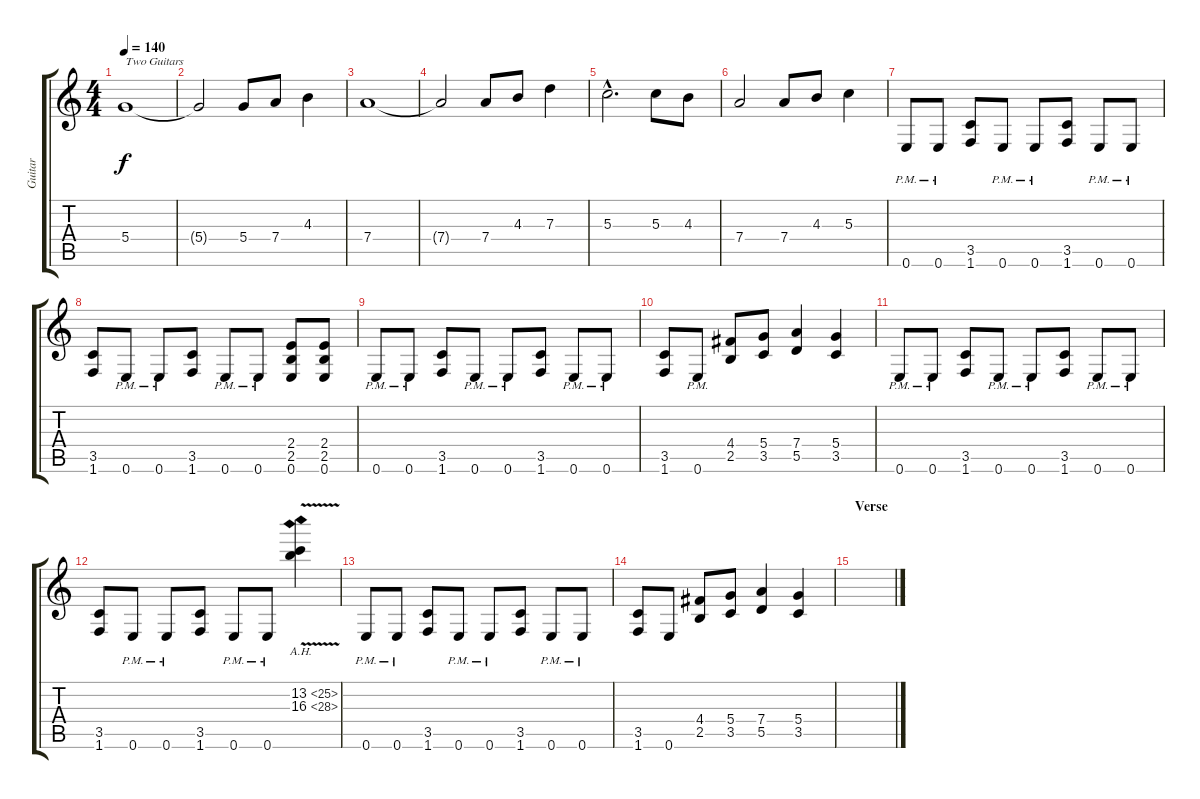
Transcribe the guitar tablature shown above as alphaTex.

\track ("Guitar " "Guitar ") {instrument overdrivenguitar}
\staff {score tabs}
\tuning (E4 B3 G3 D3 A2 E2) {hide}
\ts (4 4)
\tempo 140
\clef g2
\ks c
5.4.1{txt "Two Guitars" dy f} |
5.4{t}.2 5.4.8 7.4.8 4.3.4 |
7.4.1 |
7.4{t}.2 7.4.8 4.3.8 7.3.4 |
5.3{hac}.2{d} 5.3.8 4.3.8 |
7.4.2 7.4.8 4.3.8 5.3.4 |
0.6{pm}.8 0.6{pm}.8 (3.5 1.6).8 0.6{pm}.8 0.6{pm}.8 (3.5 1.6).8 0.6{pm}.8 0.6{pm}.8 |
(3.5 1.6).8 0.6{pm}.8 0.6{pm}.8 (3.5 1.6).8 0.6{pm}.8 0.6{pm}.8 (2.4 2.5 0.6).8 (2.4 2.5 0.6).8 |
0.6{pm}.8 0.6{pm}.8 (3.5 1.6).8 0.6{pm}.8 0.6{pm}.8 (3.5 1.6).8 0.6{pm}.8 0.6{pm}.8 |
(3.5 1.6).8 0.6{pm}.8 (4.4 2.5).8 (5.4 3.5).8 (7.4 5.5).4 (5.4 3.5).4 |
0.6{pm}.8 0.6{pm}.8 (3.5 1.6).8 0.6{pm}.8 0.6{pm}.8 (3.5 1.6).8 0.6{pm}.8 0.6{pm}.8 |
(3.5 1.6).8 0.6{pm}.8 0.6{pm}.8 (3.5 1.6).8 0.6{pm}.8 0.6{pm}.8 (13.2{ah 12 v} 16.3{ah 12 v}).4 |
0.6{pm}.8 0.6{pm}.8 (3.5 1.6).8 0.6{pm}.8 0.6{pm}.8 (3.5 1.6).8 0.6{pm}.8 0.6{pm}.8 |
(3.5 1.6).8 0.6.8 (4.4 2.5).8 (5.4 3.5).8 (7.4 5.5).4 (5.4 3.5).4 |
\section ("" "Verse")
